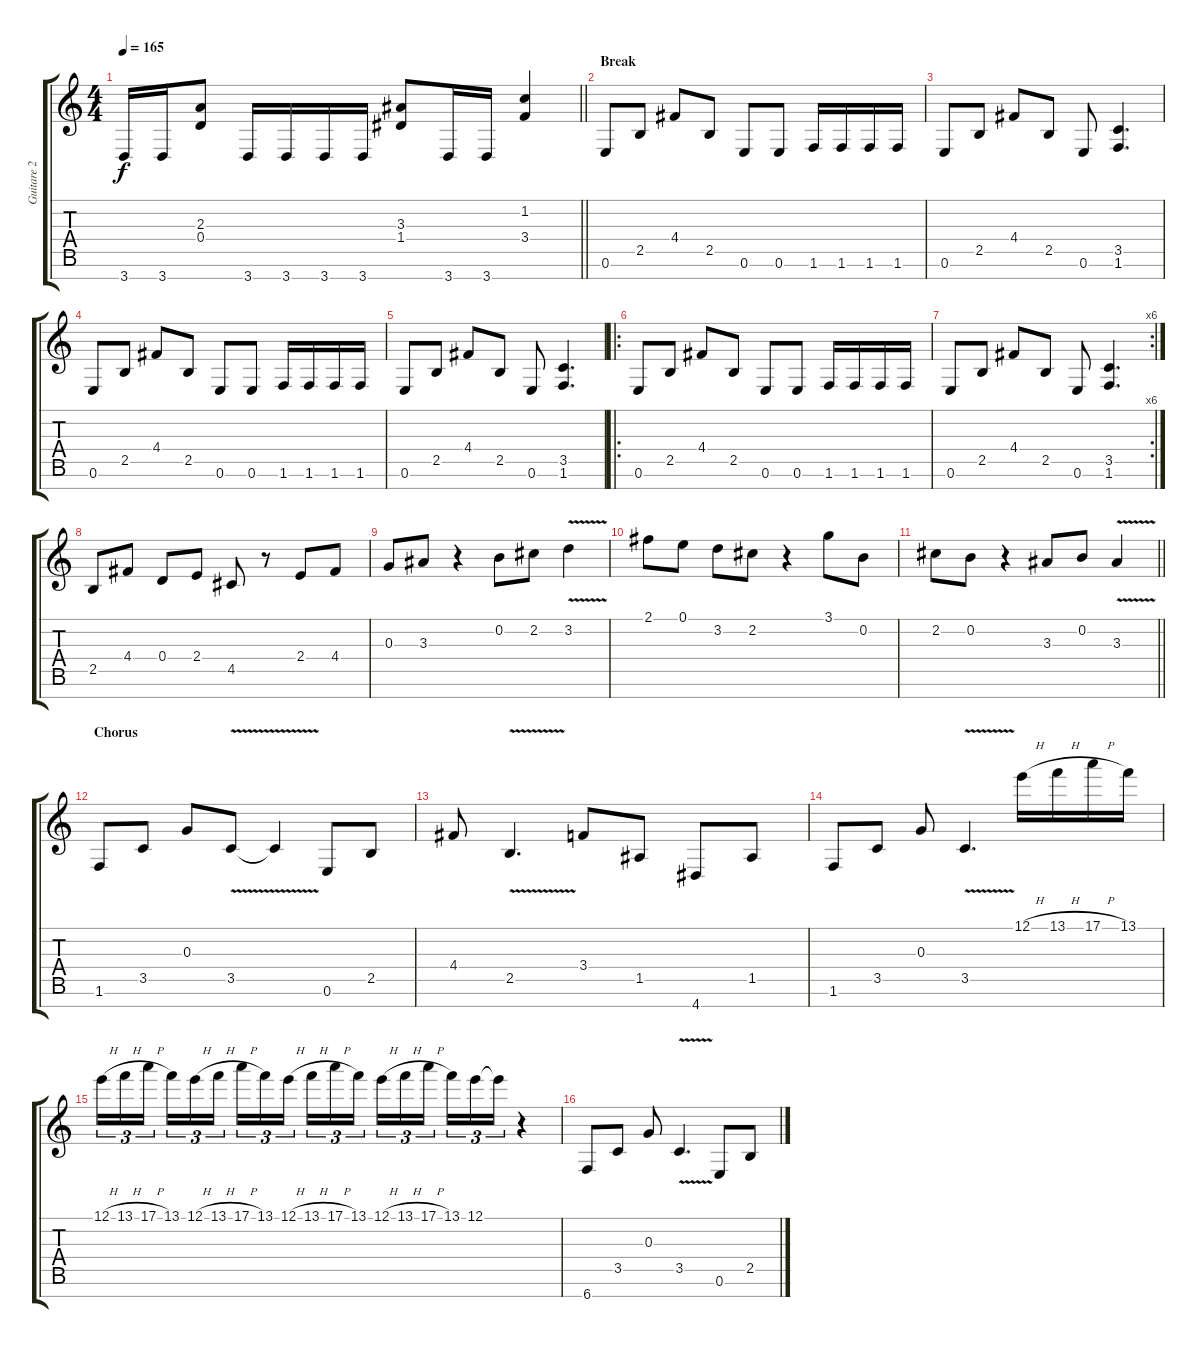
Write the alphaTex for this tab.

\track ("Guitare 2" "Guitare 2") {instrument distortionguitar}
\staff {score tabs}
\tuning (E4 B3 G3 D3 A2 E2 B1) {hide}
\ts (4 4)
\tempo 165
\clef g2
\barLineRight lightlight
\ks c
3.7.16{dy f} 3.7.16 (2.3 0.4).8 3.7.16 3.7.16 3.7.16 3.7.16 (3.3 1.4).8 3.7.16 3.7.16 (1.2 3.4).4 |
\section ("" "Break")
0.6.8 2.5.8 4.4.8 2.5.8 0.6.8 0.6.8 1.6.16 1.6.16 1.6.16 1.6.16 |
0.6.8 2.5.8 4.4.8 2.5.8 0.6.8 (3.5 1.6).4{d} |
0.6.8 2.5.8 4.4.8 2.5.8 0.6.8 0.6.8 1.6.16 1.6.16 1.6.16 1.6.16 |
0.6.8 2.5.8 4.4.8 2.5.8 0.6.8 (3.5 1.6).4{d} |
\ro
0.6.8 2.5.8 4.4.8 2.5.8 0.6.8 0.6.8 1.6.16 1.6.16 1.6.16 1.6.16 |
\rc 6
0.6.8 2.5.8 4.4.8 2.5.8 0.6.8 (3.5 1.6).4{d} |
2.5.8 4.4.8 0.4.8 2.4.8 4.5.8 r.8 2.4.8 4.4.8 |
0.3.8 3.3.8 r.4 0.2.8 2.2.8 3.2{v}.4 |
2.1.8 0.1.8 3.2.8 2.2.8 r.4 3.1.8 0.2.8 |
\barLineRight lightlight
2.2.8 0.2.8 r.4 3.3.8 0.2.8 3.3{v}.4 |
\section ("" "Chorus")
1.6.8 3.5.8 0.3.8 3.5{v}.8 3.5{t}.4 0.6.8 2.5.8 |
4.4.8 2.5{v}.4{d} 3.4.8 1.5.8 4.7.8 1.5.8 |
1.6.8 3.5.8 0.3.8 3.5{v}.4{d} 12.1{h}.16 13.1{h}.16 17.1{h}.16 13.1.16 |
12.1{h}.16{tu (3 2)} 13.1{h}.16{tu (3 2)} 17.1{h}.16{tu (3 2) beam splitsecondary} 13.1.16{tu (3 2)} 12.1{h}.16{tu (3 2)} 13.1{h}.16{tu (3 2)} 17.1{h}.16{tu (3 2)} 13.1.16{tu (3 2)} 12.1{h}.16{tu (3 2) beam splitsecondary} 13.1{h}.16{tu (3 2)} 17.1{h}.16{tu (3 2)} 13.1.16{tu (3 2)} 12.1{h}.16{tu (3 2)} 13.1{h}.16{tu (3 2)} 17.1{h}.16{tu (3 2) beam splitsecondary} 13.1.16{tu (3 2)} 12.1.16{tu (3 2)} 12.1{t}.16{tu (3 2)} r.4 |
6.7.8 3.5.8 0.3.8 3.5{v}.4{d} 0.6.8 2.5.8
